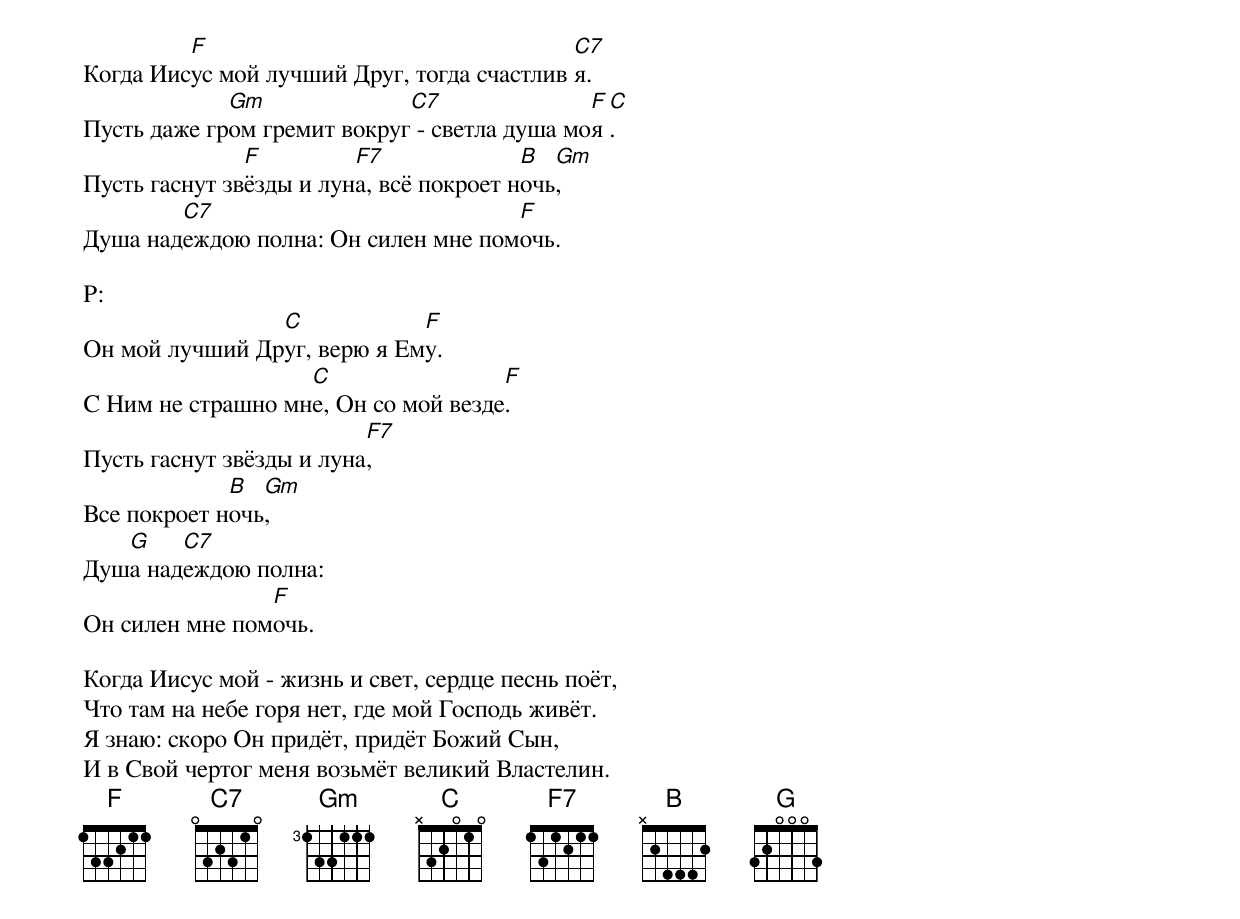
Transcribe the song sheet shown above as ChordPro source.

Когда Иис[F]ус мой лучший Друг, тогда счастлив [C7]я.
Пусть даже гр[Gm]ом гремит вокруг[C7] - светла душа мо[F]я[C].
Пусть гаснут зв[F]ёзды и лун[F7]а, всё покроет н[B]очь[Gm],
Душа над[C7]еждою полна: Он силен мне пом[F]очь.

P:
Он мой лучший Др[C]уг, верю я Ем[F]у.
С Ним не страшно мн[C]е, Он со мой везде[F].
Пусть гаснут звёзды и луна[F7],
Все покроет н[B]очь[Gm],
Душ[G]а над[C7]еждою полна:
Он силен мне пом[F]очь.

Когда Иисус мой - жизнь и свет, сердце песнь поёт,
Что там на небе горя нет, где мой Господь живёт.
Я знаю: скоро Он придёт, придёт Божий Сын,
И в Свой чертог меня возьмёт великий Властелин.
